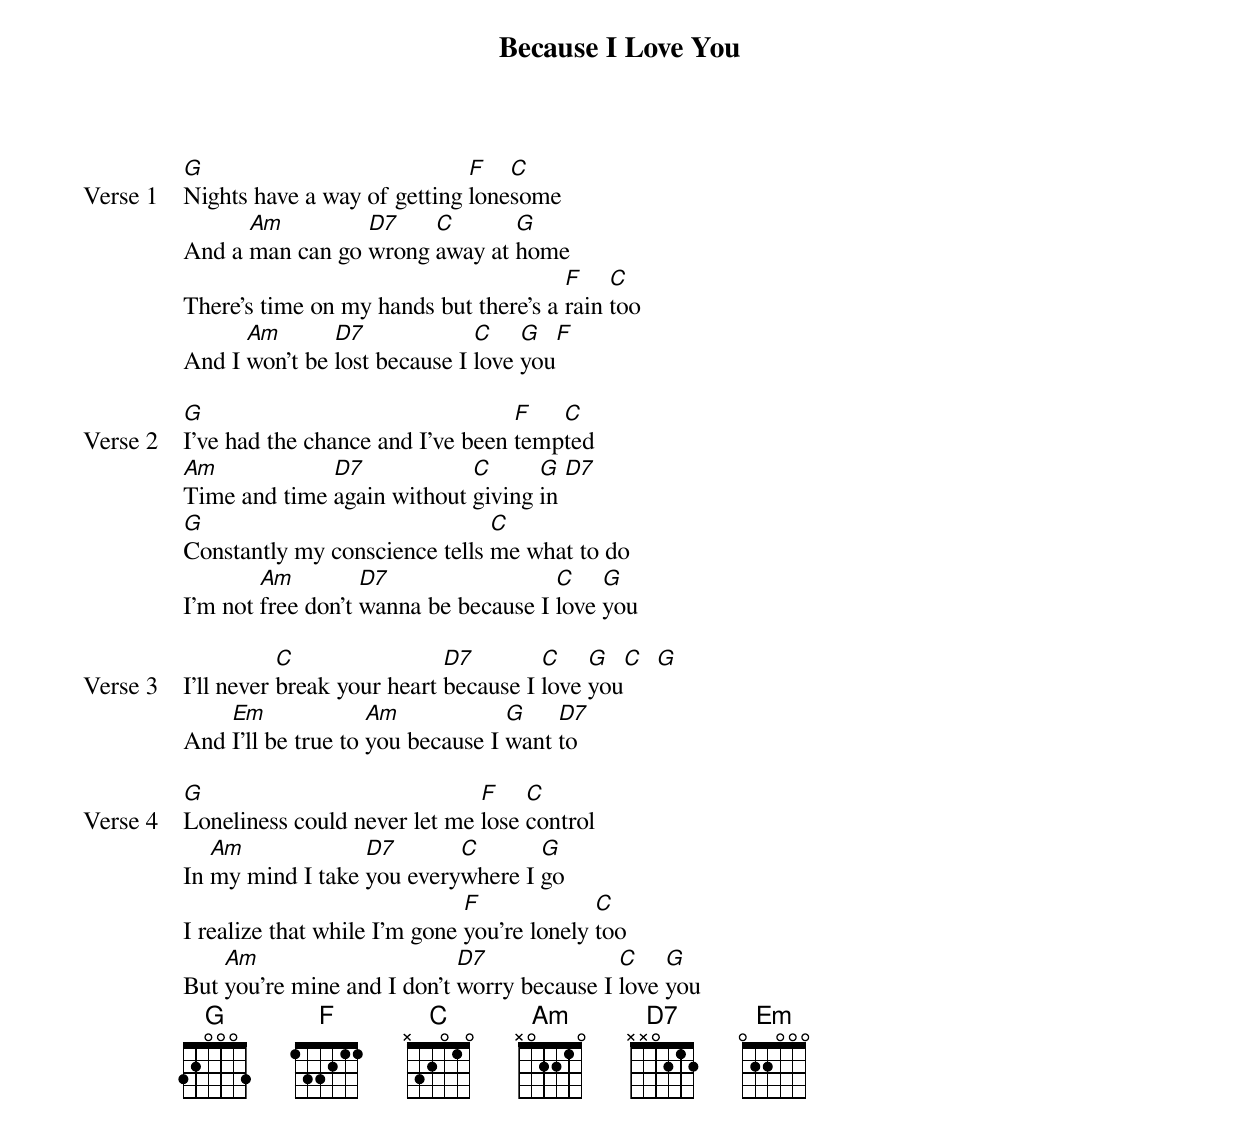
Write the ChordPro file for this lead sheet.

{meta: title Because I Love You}
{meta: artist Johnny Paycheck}
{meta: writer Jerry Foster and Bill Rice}

{start_of_verse: Verse 1}
[G]Nights have a way of getting [F]lone[C]some
And a [Am]man can go [D7]wrong [C]away at [G]home
There's time on my hands but there's a [F]rain [C]too
And I [Am]won't be [D7]lost because I [C]love [G]you[F]
{end_of_verse}

{start_of_verse: Verse 2}
[G]I've had the chance and I've been [F]temp[C]ted
[Am]Time and time [D7]again without [C]giving [G]in [D7]
[G]Constantly my conscience tells [C]me what to do
I'm not [Am]free don't [D7]wanna be because I [C]love [G]you
{end_of_verse}

{start_of_verse: Verse 3}
I'll never [C]break your heart [D7]because I [C]love [G]you[C]  [G]
And [Em]I'll be true to [Am]you because I [G]want [D7]to
{end_of_verse}

{start_of_verse: Verse 4}
[G]Loneliness could never let me [F]lose [C]control
In [Am]my mind I take [D7]you every[C]where I [G]go
I realize that while I'm gone [F]you're lonely [C]too
But [Am]you're mine and I don't [D7]worry because I [C]love [G]you
{end_of_verse}
